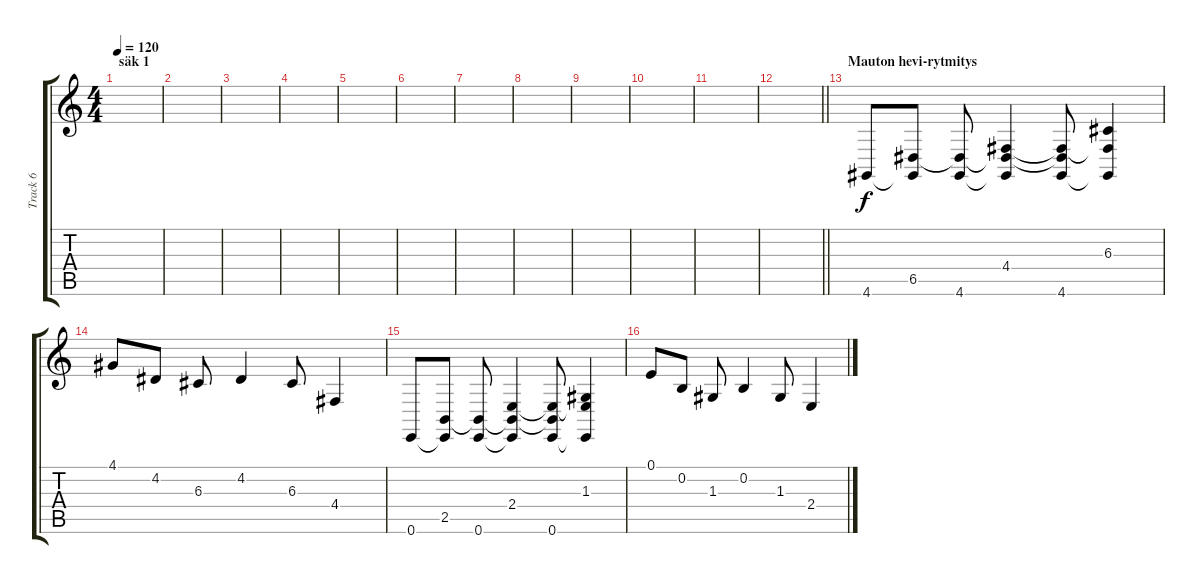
\track ("Track 6" "Track 6") {instrument acousticgrandpiano}
\staff {score tabs}
\tuning (E4 B3 G3 D3 A2 E2) {hide}
\ts (4 4)
\section ("" "säk 1")
\tempo 120
\clef g2
\ks c
|
|
|
|
|
|
|
|
|
|
|
\barLineRight lightlight
|
\section ("" "Mauton hevi-rytmitys")
4.6.8 (6.5 4.6{t}).8 (6.5{t} 4.6).8 (4.4 6.5{t} 4.6{t}).4 (4.4{t} 6.5{t} 4.6).8 (6.3 4.4{t} 4.6{t}).4 |
4.1.8 4.2.8 6.3.8 4.2.4 6.3.8 4.4.4 |
0.6.8 (2.5 0.6{t}).8 (2.5{t} 0.6).8 (2.4 2.5{t} 0.6{t}).4 (2.4{t} 2.5{t} 0.6).8 (1.3 2.4{t} 0.6{t}).4 |
0.1.8 0.2.8 1.3.8 0.2.4 1.3.8 2.4.4
